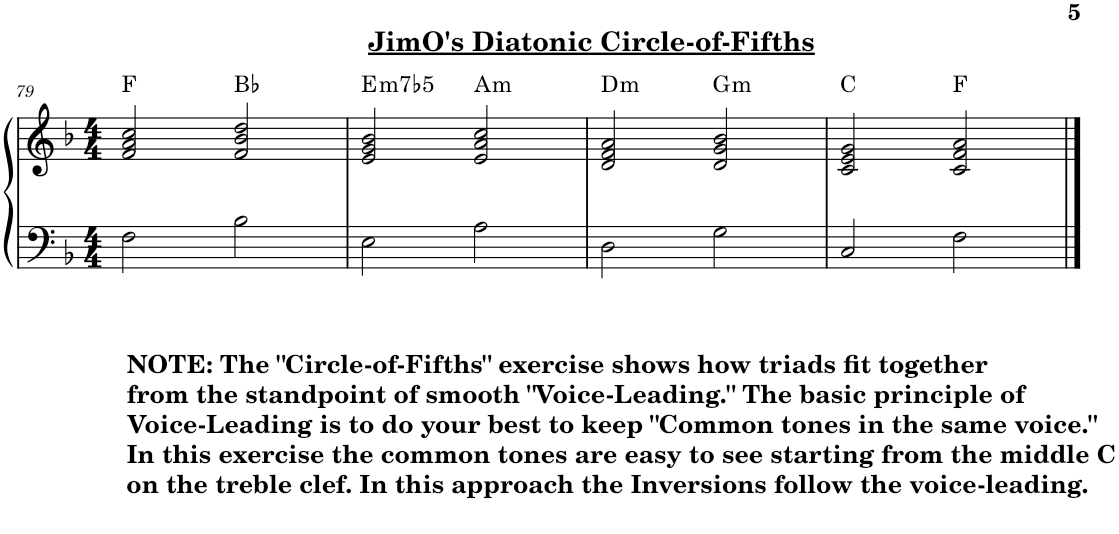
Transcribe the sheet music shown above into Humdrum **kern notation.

**kern	**kern	**harte
*part1	*part1	*part1
*staff2	*staff1	*
*I"Piano	*	*
*I'Pno.	*	*
!!LO:PB:g=z
*clefF4	*clefG2	*
*k[b-]	*k[b-]	*
*M4/4	*M4/4	*
=79	=79	=79
2F\	2f/ 2a/ 2cc/	F:maj
2B-\	2f/ 2b-/ 2dd/	Bb:maj
=80	=80	=80
!	!	!LO:H:kt=m7b5
2E\	2e/ 2g/ 2b-/	E:hdim7
!	!LO:TX:a:B:t=JimO's Diatonic Circle-of-Fifths	!
!LO:TX:b:B:t=NOTE&colon; The "Circle-of-Fifths" exercise shows how triads fit together	!	!
!LO:TX:b:t=from the standpoint of smooth "Voice-Leading." The basic principle of	!	!
!LO:TX:b:t=Voice-Leading is to do your best to keep "Common tones in the same voice."	!	!
!LO:TX:b:t=In this exercise the common tones are easy to see starting from the middle C	!	!
!LO:TX:b:t=on the treble clef. In this approach the Inversions follow the voice-leading.	!	!
!	!	!LO:H:kt=m
2A\	2e/ 2a/ 2cc/	A:min
=81	=81	=81
!	!	!LO:H:kt=m
2D\	2d/ 2f/ 2a/	D:min
!	!	!LO:H:kt=m
2G\	2d/ 2g/ 2b-/	G:min
=82	=82	=82
2C/	2c/ 2e/ 2g/	C:maj
2F\	2c/ 2f/ 2a/	F:maj
==	==	==
*-	*-	*-
